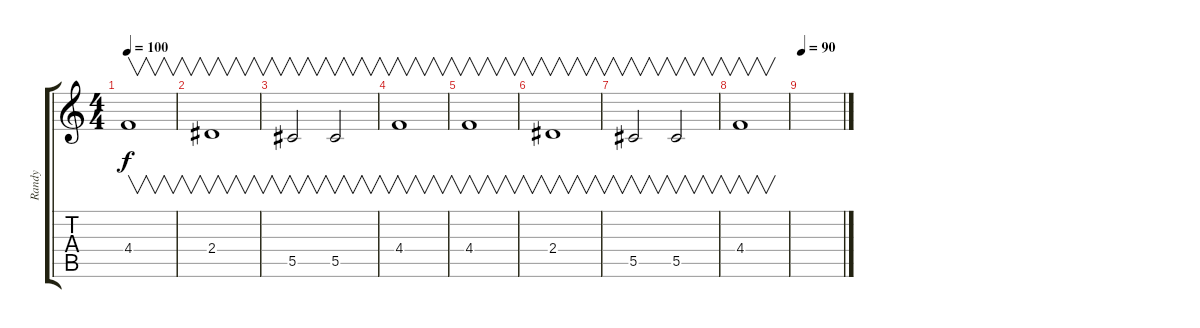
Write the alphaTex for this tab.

\track ("Randy" "Randy") {instrument distortionguitar}
\staff {score tabs}
\tuning (Eb4 Bb3 Gb3 Db3 Ab2 Eb2) {hide}
\ts (4 4)
\tempo 100
\clef g2
\ks c
4.4.1{v dy f} |
2.4.1{v} |
5.5.2{v} 5.5.2{v} |
4.4.1{v} |
4.4.1{v} |
2.4.1{v} |
5.5.2{v} 5.5.2{v} |
4.4.1{v} |
\tempo 90
